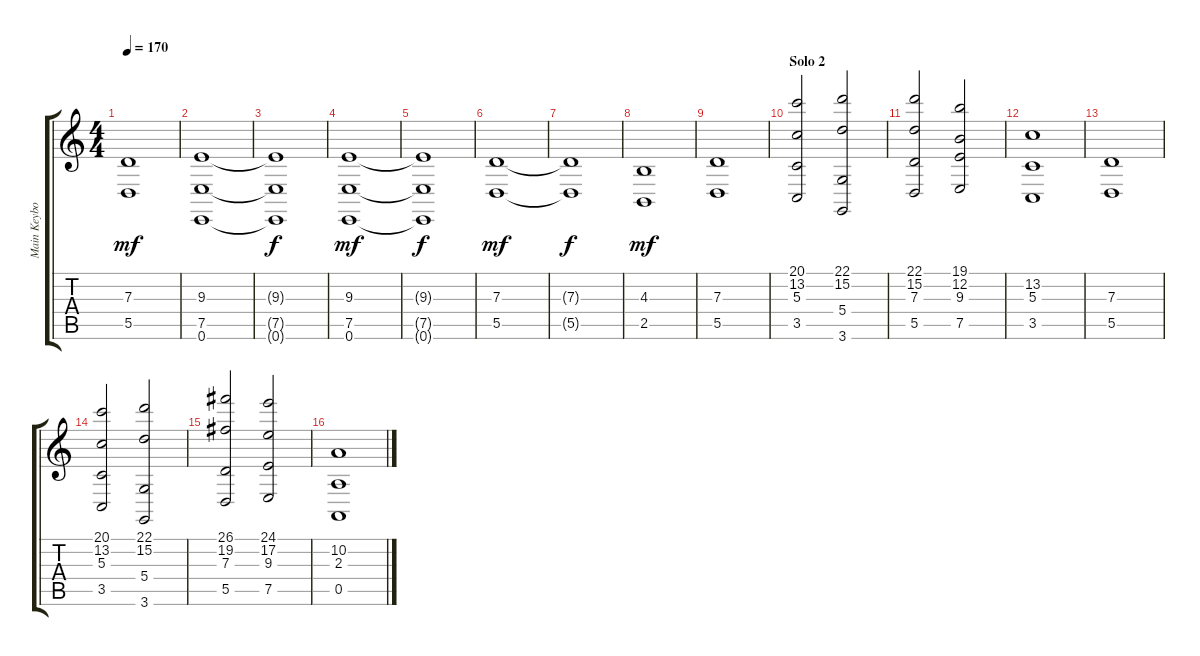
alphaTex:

\track ("Main Keyboards" "Main Keybo") {instrument stringensemble1}
\staff {score tabs}
\tuning (E4 B3 G3 D3 A2 E2) {hide}
\ts (4 4)
\tempo 170
\clef g2
\ks c
(7.3 5.5).1{dy mf} |
(9.3 7.5 0.6).1 |
(9.3{t} 7.5{t} 0.6{t}).1{dy f} |
(9.3 7.5 0.6).1{dy mf} |
(9.3{t} 7.5{t} 0.6{t}).1{dy f} |
(7.3 5.5).1{dy mf} |
(7.3{t} 5.5{t}).1{dy f} |
(4.3 2.5).1{dy mf} |
(7.3 5.5).1 |
\section ("" "Solo 2")
(20.1 13.2 5.3 3.5).2 (22.1 15.2 5.4 3.6).2 |
(22.1 15.2 7.3 5.5).2 (19.1 12.2 9.3 7.5).2 |
(13.2 5.3 3.5).1 |
(7.3 5.5).1 |
(20.1 13.2 5.3 3.5).2 (22.1 15.2 5.4 3.6).2 |
(26.1 19.2 7.3 5.5).2 (24.1 17.2 9.3 7.5).2 |
(10.2 2.3 0.5).1
